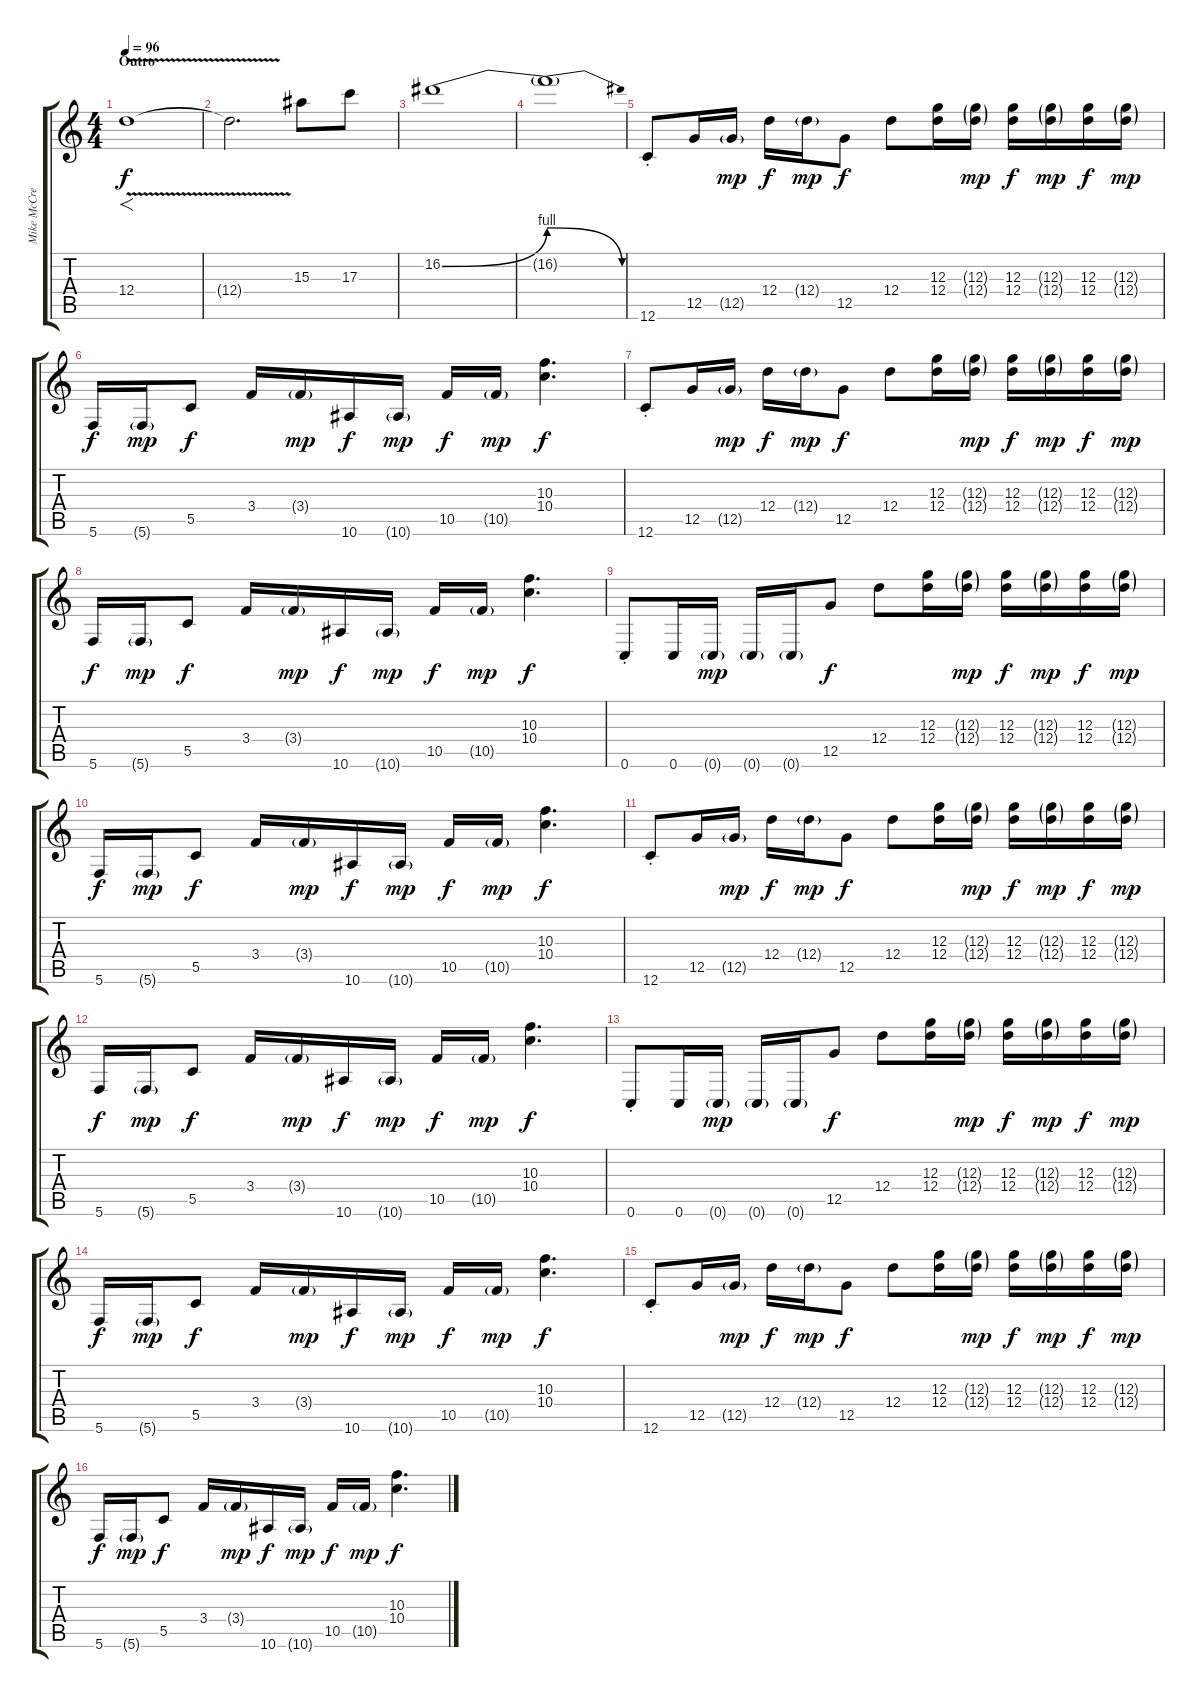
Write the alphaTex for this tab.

\track ("Mike McCready" "Mike McCre") {instrument distortionguitar}
\staff {score tabs}
\tuning (E4 B3 G3 D3 G2 C2) {hide}
\ts (4 4)
\section ("" "Outro")
\tempo 96
\clef g2
\ks c
12.4{v}.1{f dy f} |
12.4{t}.2{d} 15.3.8 17.3.8 |
16.2{be (bend 0 0 60 4)}.1 |
16.2{be (release 0 4 60 0) t}.1 |
12.6{st}.8 12.5.16 12.5{g}.16{dy mp} 12.4.16{dy f} 12.4{g}.16{dy mp} 12.5.8{dy f} 12.4.8 (12.3 12.4).16 (12.3{g} 12.4{g}).16{dy mp} (12.3 12.4).16{dy f} (12.3{g} 12.4{g}).16{dy mp} (12.3 12.4).16{dy f} (12.3{g} 12.4{g}).16{dy mp} |
5.6.16{dy f} 5.6{g}.16{dy mp} 5.5.8{dy f} 3.4.16 3.4{g}.16{dy mp} 10.6.16{dy f} 10.6{g}.16{dy mp} 10.5.16{dy f} 10.5{g}.16{dy mp} (10.3 10.4).4{d dy f} |
12.6{st}.8 12.5.16 12.5{g}.16{dy mp} 12.4.16{dy f} 12.4{g}.16{dy mp} 12.5.8{dy f} 12.4.8 (12.3 12.4).16 (12.3{g} 12.4{g}).16{dy mp} (12.3 12.4).16{dy f} (12.3{g} 12.4{g}).16{dy mp} (12.3 12.4).16{dy f} (12.3{g} 12.4{g}).16{dy mp} |
5.6.16{dy f} 5.6{g}.16{dy mp} 5.5.8{dy f} 3.4.16 3.4{g}.16{dy mp} 10.6.16{dy f} 10.6{g}.16{dy mp} 10.5.16{dy f} 10.5{g}.16{dy mp} (10.3 10.4).4{d dy f} |
0.6{st}.8 0.6.16 0.6{g}.16{dy mp} 0.6{g}.16 0.6{g}.16 12.5.8{dy f} 12.4.8 (12.3 12.4).16 (12.3{g} 12.4{g}).16{dy mp} (12.3 12.4).16{dy f} (12.3{g} 12.4{g}).16{dy mp} (12.3 12.4).16{dy f} (12.3{g} 12.4{g}).16{dy mp} |
5.6.16{dy f} 5.6{g}.16{dy mp} 5.5.8{dy f} 3.4.16 3.4{g}.16{dy mp} 10.6.16{dy f} 10.6{g}.16{dy mp} 10.5.16{dy f} 10.5{g}.16{dy mp} (10.3 10.4).4{d dy f} |
12.6{st}.8 12.5.16 12.5{g}.16{dy mp} 12.4.16{dy f} 12.4{g}.16{dy mp} 12.5.8{dy f} 12.4.8 (12.3 12.4).16 (12.3{g} 12.4{g}).16{dy mp} (12.3 12.4).16{dy f} (12.3{g} 12.4{g}).16{dy mp} (12.3 12.4).16{dy f} (12.3{g} 12.4{g}).16{dy mp} |
5.6.16{dy f} 5.6{g}.16{dy mp} 5.5.8{dy f} 3.4.16 3.4{g}.16{dy mp} 10.6.16{dy f} 10.6{g}.16{dy mp} 10.5.16{dy f} 10.5{g}.16{dy mp} (10.3 10.4).4{d dy f} |
0.6{st}.8 0.6.16 0.6{g}.16{dy mp} 0.6{g}.16 0.6{g}.16 12.5.8{dy f} 12.4.8 (12.3 12.4).16 (12.3{g} 12.4{g}).16{dy mp} (12.3 12.4).16{dy f} (12.3{g} 12.4{g}).16{dy mp} (12.3 12.4).16{dy f} (12.3{g} 12.4{g}).16{dy mp} |
5.6.16{dy f} 5.6{g}.16{dy mp} 5.5.8{dy f} 3.4.16 3.4{g}.16{dy mp} 10.6.16{dy f} 10.6{g}.16{dy mp} 10.5.16{dy f} 10.5{g}.16{dy mp} (10.3 10.4).4{d dy f} |
12.6{st}.8 12.5.16 12.5{g}.16{dy mp} 12.4.16{dy f} 12.4{g}.16{dy mp} 12.5.8{dy f} 12.4.8 (12.3 12.4).16 (12.3{g} 12.4{g}).16{dy mp} (12.3 12.4).16{dy f} (12.3{g} 12.4{g}).16{dy mp} (12.3 12.4).16{dy f} (12.3{g} 12.4{g}).16{dy mp} |
5.6.16{dy f} 5.6{g}.16{dy mp} 5.5.8{dy f} 3.4.16 3.4{g}.16{dy mp} 10.6.16{dy f} 10.6{g}.16{dy mp} 10.5.16{dy f} 10.5{g}.16{dy mp} (10.3 10.4).4{d dy f}
